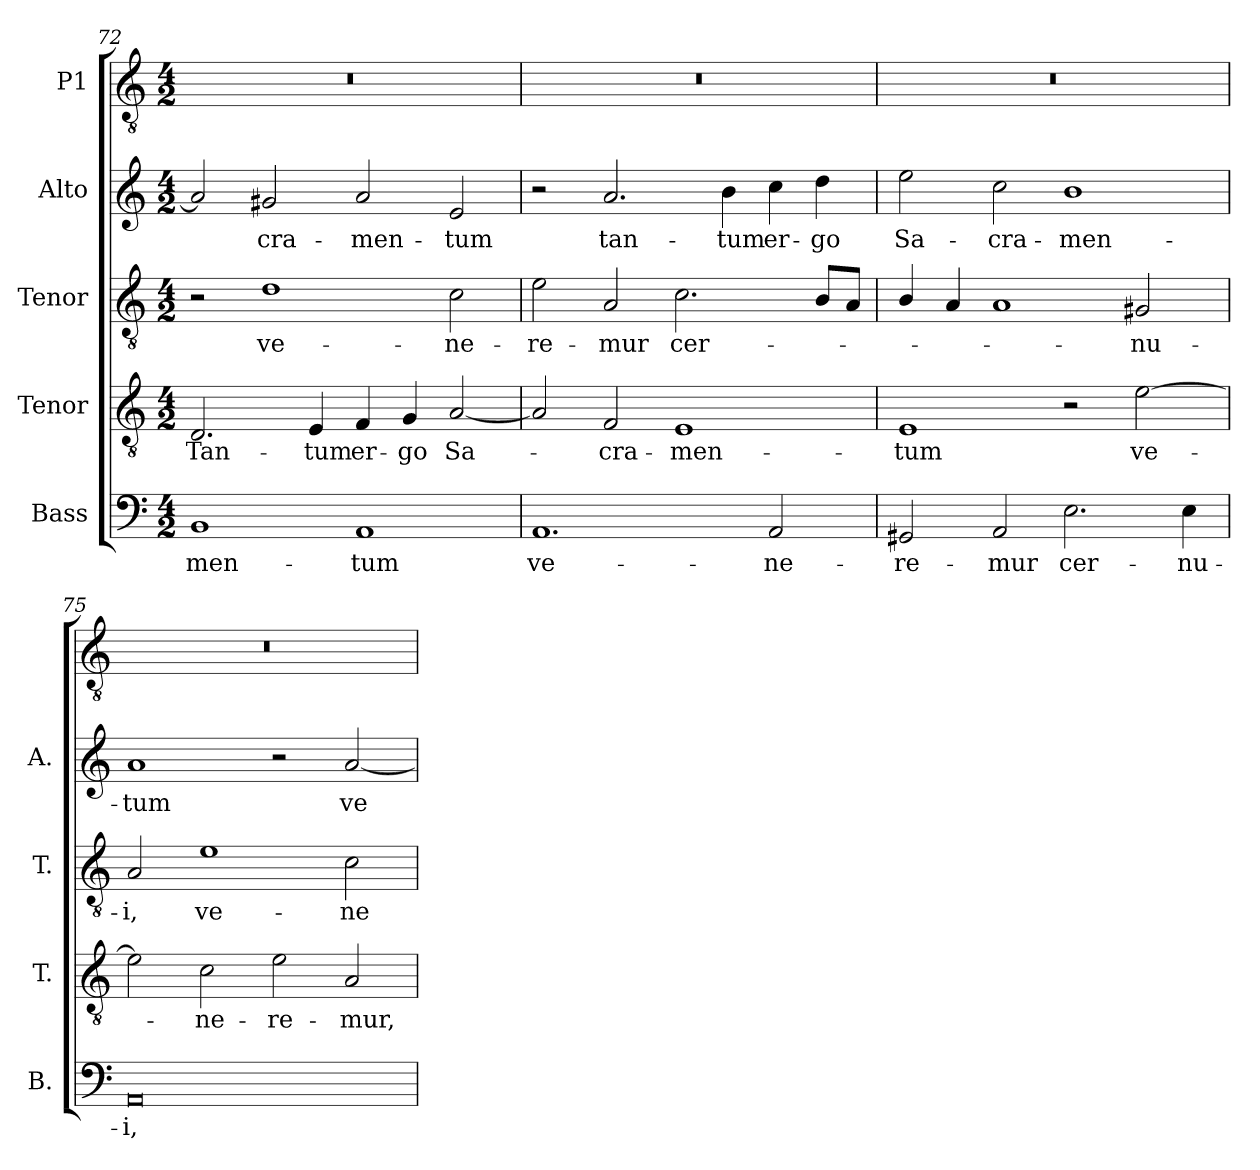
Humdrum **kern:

**kern	**text	**kern	**text	**kern	**text	**kern	**text	**kern
*part5	*part5	*part4	*part4	*part3	*part3	*part2	*part2	*part1
*staff5	*staff5	*staff4	*staff4	*staff3	*staff3	*staff2	*staff2	*staff1
*I"Bass	*	*I"Tenor	*	*I"Tenor	*	*I"Alto	*	*I"P1
*I'B.	*	*I'T.	*	*I'T.	*	*I'A.	*	*
*clefF4	*	*clefGv2	*	*clefGv2	*	*clefG2	*	*clefGv2
*	*	*ITrd7c12	*	*ITrd7c12	*	*	*	*ITrd7c12
*k[]	*	*k[]	*	*k[]	*	*k[]	*	*k[]
*C:	*	*C:	*	*C:	*	*C:	*	*C:
*M4/2	*	*M4/2	*	*M4/2	*	*M4/2	*	*M4/2
=72	=72	=72	=72	=72	=72	=72	=72	=72
!	!LO:LY:b:color=#000000	!	!	!	!	!	!	!
!	!	!	!LO:LY:b:color=#000000	!	!	!	!	!LO:N:vis=1
1BBi	-men-	2.DDi/	Tan-	2r	.	2ai/]	.	0r
!	!	!	!	!	!LO:LY:b:color=#000000	!	!	!
!	!	!	!	!	!	!	!LO:LY:b:color=#000000	!
.	.	.	.	1Di	ve-	2g#Xi/	-cra-	.
!	!	!	!LO:LY:b:color=#000000	!	!	!	!	!
.	.	4EEi/	-tum	.	.	.	.	.
!	!LO:LY:b:color=#000000	!	!	!	!	!	!	!
!	!	!	!LO:LY:b:color=#000000	!	!	!	!	!
!	!	!	!	!	!	!	!LO:LY:b:color=#000000	!
1AAi	-tum	4FFi/	er-	.	.	2ai/	-men-	.
!	!	!	!LO:LY:b:color=#000000	!	!	!	!	!
.	.	4GGi/	-go	.	.	.	.	.
!	!	!	!LO:LY:b:color=#000000	!	!	!	!	!
!	!	!	!	!	!LO:LY:b:color=#000000	!	!	!
!	!	!	!	!	!	!	!LO:LY:b:color=#000000	!
.	.	[2AAi/	Sa-	2Ci\	-ne-	2ei/	-tum	.
=73	=73	=73	=73	=73	=73	=73	=73	=73
!	!LO:LY:b:color=#000000	!	!	!	!	!	!	!
!	!	!	!	!	!LO:LY:b:color=#000000	!	!	!LO:N:vis=1
1.AAi	ve-	2AAi/]	.	2Ei\	-re-	2r	.	0r
!	!	!	!LO:LY:b:color=#000000	!	!	!	!	!
!	!	!	!	!	!LO:LY:b:color=#000000	!	!	!
!	!	!	!	!	!	!	!LO:LY:b:color=#000000	!
.	.	2FFi/	-cra-	2AAi/	-mur	2.ai/	tan-	.
!	!	!	!LO:LY:b:color=#000000	!	!	!	!	!
!	!	!	!	!	!LO:LY:b:color=#000000	!	!	!
.	.	1EEi	-men-	2.Ci\	cer-	.	.	.
!	!	!	!	!	!	!	!LO:LY:b:color=#000000	!
.	.	.	.	.	.	4bi\	-tum	.
!	!LO:LY:b:color=#000000	!	!	!	!	!	!	!
!	!	!	!	!	!	!	!LO:LY:b:color=#000000	!
2AAi/	-ne-	.	.	.	.	4cci\	er-	.
!	!	!	!	!	!	!	!LO:LY:b:color=#000000	!
.	.	.	.	8BBi/L	.	4ddi\	-go	.
.	.	.	.	8AAi/J	.	.	.	.
=74	=74	=74	=74	=74	=74	=74	=74	=74
!	!LO:LY:b:color=#000000	!	!	!	!	!	!	!
!	!	!	!LO:LY:b:color=#000000	!	!	!	!	!
!	!	!	!	!	!	!	!LO:LY:b:color=#000000	!LO:N:vis=1
2GG#Xi/	-re-	1EEi	-tum	4BBi/	.	2eei\	Sa-	0r
.	.	.	.	4AAi/	.	.	.	.
!	!LO:LY:b:color=#000000	!	!	!	!	!	!	!
!	!	!	!	!	!	!	!LO:LY:b:color=#000000	!
2AAi/	-mur	.	.	1AAi	.	2cci\	-cra-	.
!	!LO:LY:b:color=#000000	!	!	!	!	!	!	!
!	!	!	!	!	!	!	!LO:LY:b:color=#000000	!
2.Ei\	cer-	2r	.	.	.	1bi	-men-	.
!	!	!	!LO:LY:b:color=#000000	!	!	!	!	!
!	!	!	!	!	!LO:LY:b:color=#000000	!	!	!
.	.	[2Ei\	ve-	2GG#Xi/	-nu-	.	.	.
!	!LO:LY:b:color=#000000	!	!	!	!	!	!	!
4Ei\	-nu-	.	.	.	.	.	.	.
!!LO:PB:g=z
=75	=75	=75	=75	=75	=75	=75	=75	=75
!	!LO:LY:b:color=#000000	!	!	!	!	!	!	!
!	!	!	!	!	!LO:LY:b:color=#000000	!	!	!
!	!	!	!	!	!	!	!LO:LY:b:color=#000000	!LO:N:vis=1
0AAi	-i,	2Ei\]	.	2AAi/	-i,	1ai	-tum	0r
!	!	!	!LO:LY:b:color=#000000	!	!	!	!	!
!	!	!	!	!	!LO:LY:b:color=#000000	!	!	!
.	.	2Ci\	-ne-	1Ei	ve-	.	.	.
!	!	!	!LO:LY:b:color=#000000	!	!	!	!	!
.	.	2Ei\	-re-	.	.	2r	.	.
!	!	!	!LO:LY:b:color=#000000	!	!	!	!	!
!	!	!	!	!	!LO:LY:b:color=#000000	!	!	!
!	!	!	!	!	!	!	!LO:LY:b:color=#000000	!
.	.	2AAi/	-mur,	2Ci\	-ne-	[2ai/	ve-	.
=	=	=	=	=	=	=	=	=
*-	*-	*-	*-	*-	*-	*-	*-	*-
